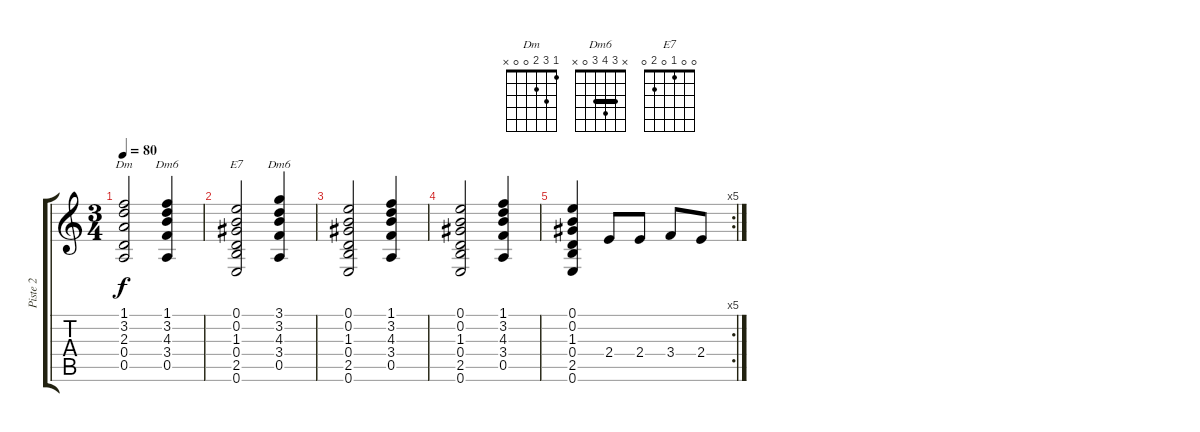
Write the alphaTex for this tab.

\track ("Piste 2" "Piste 2") {instrument acousticguitarsteel}
\staff {score tabs}
\tuning (E4 B3 G3 D3 A2 E2) {hide}
\chord ("Dm" 1 3 2 0 0 x)
\chord ("Dm6" 1 3 4 3 0 x)
\chord ("E7" 0 0 1 0 2 0)
\chord ("Dm6" x 3 4 3 0 x) {barre 3}
\ts (3 4)
\tempo 80
\clef g2
\ks c
(1.1 3.2 2.3 0.4 0.5).2{ch "Dm" dy f} (1.1 3.2 4.3 3.4 0.5).4{ch "Dm6"} |
(0.1 0.2 1.3 0.4 2.5 0.6).2{ch "E7"} (3.1 3.2 4.3 3.4 0.5).4{ch "Dm6"} |
(0.1 0.2 1.3 0.4 2.5 0.6).2 (1.1 3.2 4.3 3.4 0.5).4 |
(0.1 0.2 1.3 0.4 2.5 0.6).2 (1.1 3.2 4.3 3.4 0.5).4 |
\rc 5
(0.1 0.2 1.3 0.4 2.5 0.6).4 2.4.8 2.4.8 3.4.8 2.4.8
